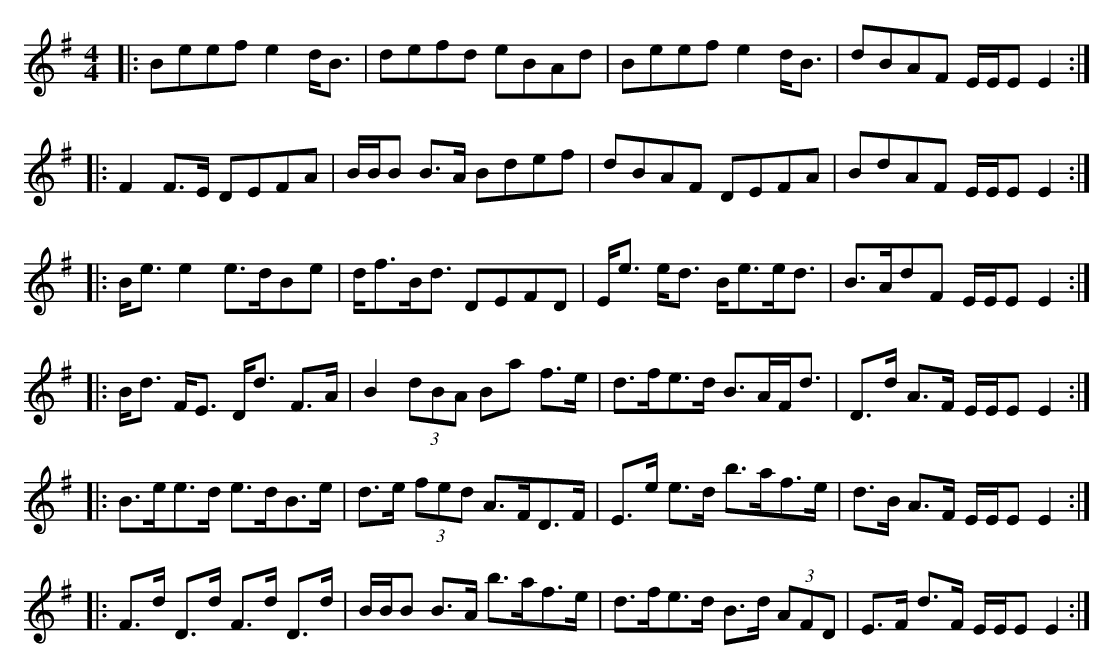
X:1
M:4/4
K:Emin
|:Beef e2 d<B|defd eBAd|Beef e2 d<B|dBAF E/E/E E2:|
|:F2 F>E DEFA|B/B/B B>A Bdef|dBAF DEFA|BdAF E/E/E E2:|
|:B<e e2 e>dBe|d<fB<d DEFD|E<e e<d B<ee<d|B>AdF E/E/E E2:|
|:B<d F<E D<d F>A|B2 (3)dBA Ba f>e|d>fe>d B>AF<d|D>d A>F E/E/E E2:|
|:B>ee>d e>dB>e|d>e (3)fed A>FD>F|E>e e>d b>af>e|d>B A>F E/E/E E2:|
|:F>d D>d F>d D>d|B/B/B B>A b>af>e|d>fe>d B>d (3)AFD|E>F d>F E/E/E E2:|
